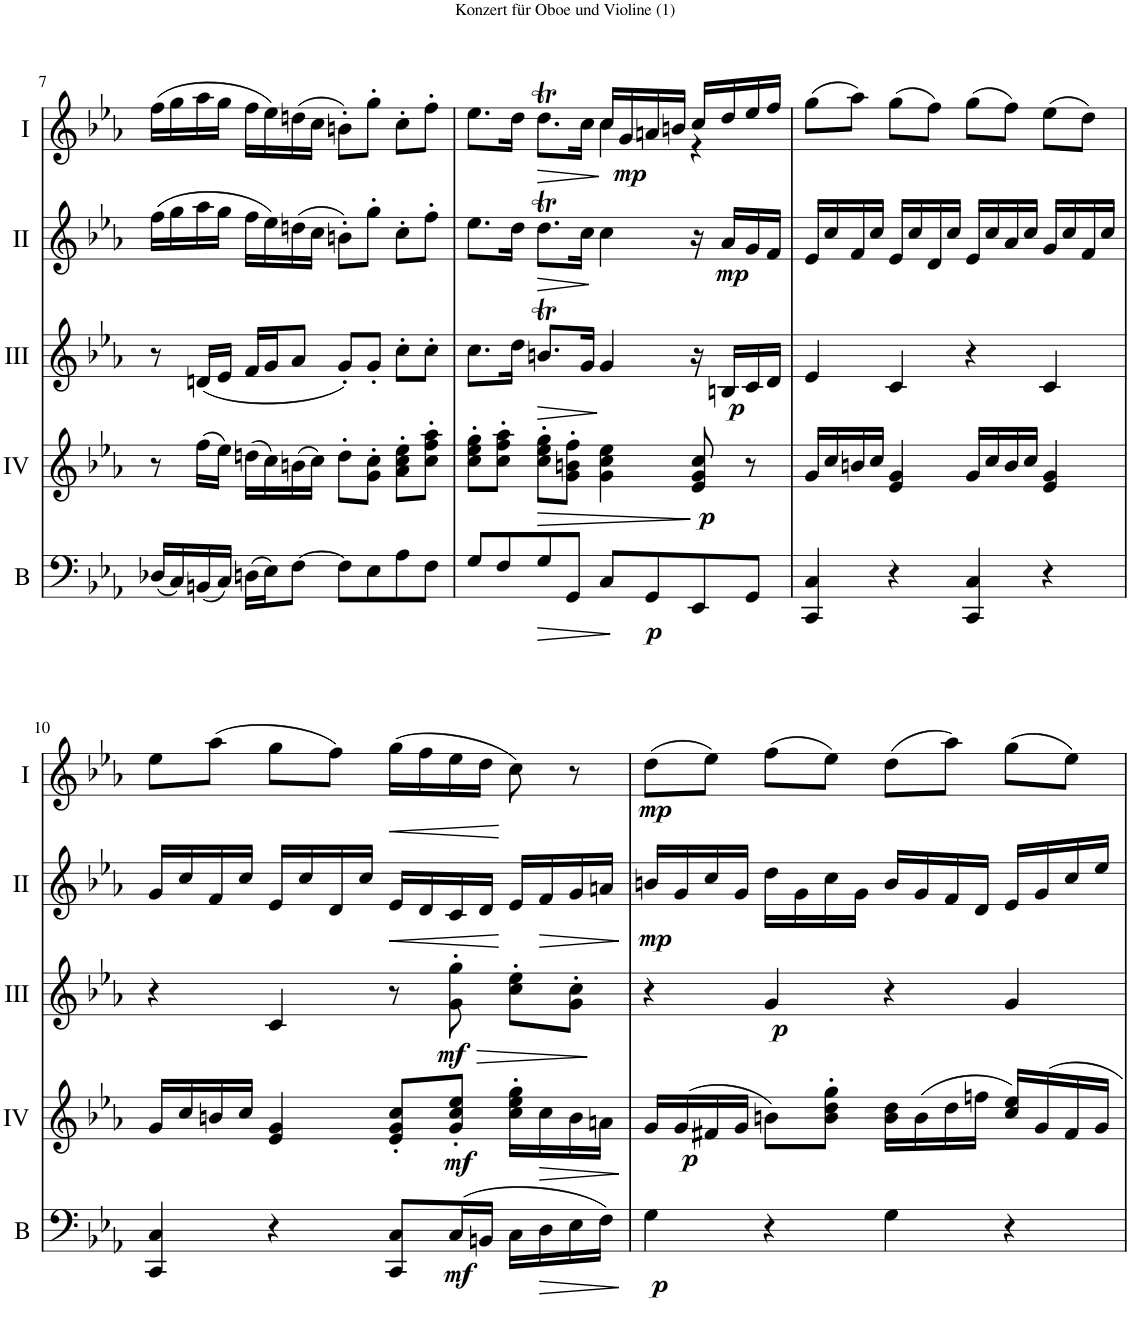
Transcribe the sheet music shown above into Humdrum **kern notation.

**kern	**dynam	**kern	**dynam	**kern	**dynam	**kern	**dynam	**kern	**dynam
*part5	*part5	*part4	*part4	*part3	*part3	*part2	*part2	*part1	*part1
*staff5	*staff5	*staff4	*staff4	*staff3	*staff3	*staff2	*staff2	*staff1	*staff1
*I"Basson	*	*I"Acc. 1	*	*I"Acc. 3	*	*I"Acc. 2	*	*I"Acc. 1	*
*I'B	*	*	*	*	*	*	*	*	*
!!LO:PB:g=z
*clefF4	*	*clefG2	*	*clefG2	*	*clefG2	*	*clefG2	*
*Trd7c12	*	*Trd7c12	*	*	*	*	*	*	*
*k[b-e-a-]	*	*k[b-e-a-]	*	*k[b-e-a-]	*	*k[b-e-a-]	*	*k[b-e-a-]	*
*M4/4	*	*M4/4	*	*M4/4	*	*M4/4	*	*M4/4	*
*met(c)	*	*met(c)	*	*met(c)	*	*met(c)	*	*met(c)	*
=7	=7	=7	=7	=7	=7	=7	=7	=7	=7
(16D-X/LL	.	8r	.	8r	.	(16ff\LL	.	(16ff\LL	.
16C/)	.	.	.	.	.	16gg\	.	16gg\	.
(16BBn/	.	(16ff\LL	.	(16dn/LL	.	16aa-\	.	16aa-\	.
16C/JJ)	.	16ee-\JJ)	.	16e-/JJ	.	16gg\JJ	.	16gg\JJ	.
(16Dn\LL	.	(16ddn\LL	.	16f/LL	.	16ff\LL	.	16ff\LL	.
16E-\J)	.	16cc\)	.	16g/J	.	16ee-\)	.	16ee-\)	.
[8F\J	.	(16bn\	.	8a-/J	.	(16ddn\	.	(16ddn\	.
.	.	16cc\JJ)	.	.	.	16cc\JJ	.	16cc\JJ	.
8F\L]	.	8dd'\L	.	8g'/L)	.	8bn'\L)	.	8bn'\L)	.
8E-\	.	8g\' 8cc\'J	.	8g'/J	.	8gg'\J	.	8gg'\J	.
8A-\	.	8a-\' 8cc\' 8ee-\'L	.	8cc'\L	.	8cc'\L	.	8cc'\L	.
8F\J	.	8cc\' 8ff\' 8aa-\'J	.	8cc'\J	.	8ff'\J	.	8ff'\J	.
=8	=8	=8	=8	=8	=8	=8	=8	=8	=8
*	*	*	*	*	*	*	*	*^	*
8G/L	.	8cc\' 8ee-\' 8gg\'L	.	8.cc\L	.	8.ee-\L	.	8.ee-\L	2ryy	.
8F/	.	8cc\' 8ff\' 8aa-\'J	.	.	.	.	.	.	.	.
.	.	.	.	16dd\Jk	.	16dd\Jk	.	16dd\Jk	.	.
!	!LO:HP:b	!	!LO:HP:b	!	!LO:HP:b	!	!LO:HP:b	!	!	!LO:HP:b
8G/	>	8cc\' 8ee-\' 8gg\'L	>	8.bnt/L	>	8.ddt\L	>	8.ddt\L	.	>
8GG/J	.	8g\' 8bn\' 8ff\'J	.	.	.	.	.	.	.	.
.	.	.	.	16g/Jk	.	16cc\Jk	.	16cc\Jk	.	.
8C/L	.	4g\ 4cc\ 4ee-\	.	4g/	.	4cc\	.	16cc/LL	4cc\	.
!	!	!	!	!	!	!	!	!	!	!LO:DY:n=1:b
.	.	.	.	.	.	.	.	16g/	.	] mp
!	!LO:DY:n=1:b	!	!	!	!	!	!	!	!	!
8GG/	] p	.	.	.	.	.	.	16an/	.	.
.	.	.	.	.	.	.	.	16bn/JJ	.	.
!	!	!	!LO:DY:n=1:b	!	!	!	!	!	!	!
8EE-/	.	8e-/ 8g/ 8cc/	] p	16r	]	16r	]	16cc/LL	4r	.
!	!	!	!	!	!LO:DY:b	!	!LO:DY:b	!	!	!
.	.	.	.	16Bn/LL	p	16a-/LL	mp	16dd/	.	.
8GG/J	.	8r	.	16c/	.	16g/	.	16ee-/	.	.
.	.	.	.	16d/JJ	.	16f/JJ	.	16ff/JJ	.	.
*	*	*	*	*	*	*	*	*v	*v	*
=9	=9	=9	=9	=9	=9	=9	=9	=9	=9
4CC/ 4C/	.	16g/LL	.	4e-/	.	16e-/LL	.	(8gg\L	.
.	.	16cc/	.	.	.	16cc/	.	.	.
.	.	16bn/	.	.	.	16f/	.	8aa-\J)	.
.	.	16cc/JJ	.	.	.	16cc/JJ	.	.	.
4r	.	4e-/ 4g/	.	4c/	.	16e-/LL	.	(8gg\L	.
.	.	.	.	.	.	16cc/	.	.	.
.	.	.	.	.	.	16d/	.	8ff\J)	.
.	.	.	.	.	.	16cc/JJ	.	.	.
4CC/ 4C/	.	16g/LL	.	4r	.	16e-/LL	.	(8gg\L	.
.	.	16cc/	.	.	.	16cc/	.	.	.
.	.	16b/	.	.	.	16a-/	.	8ff\J)	.
.	.	16cc/JJ	.	.	.	16cc/JJ	.	.	.
4r	.	4e-/ 4g/	.	4c/	.	16g/LL	.	(8ee-\L	.
.	.	.	.	.	.	16cc/	.	.	.
.	.	.	.	.	.	16f/	.	8dd\J)	.
.	.	.	.	.	.	16cc/JJ	.	.	.
!!LO:LB:g=z
=10	=10	=10	=10	=10	=10	=10	=10	=10	=10
4CC/ 4C/	.	16g/LL	.	4r	.	16g/LL	.	8ee-\L	.
.	.	16cc/	.	.	.	16cc/	.	.	.
.	.	16bn/	.	.	.	16f/	.	(8aa-\J	.
.	.	16cc/JJ	.	.	.	16cc/JJ	.	.	.
4r	.	4e-/ 4g/	.	4c/	.	16e-/LL	.	8gg\L	.
.	.	.	.	.	.	16cc/	.	.	.
.	.	.	.	.	.	16d/	.	8ff\J)	.
.	.	.	.	.	.	16cc/JJ	.	.	.
!	!	!	!	!	!	!	!LO:HP:b	!	!LO:HP:b
8CC/ 8C/L	.	8e-/' 8g/' 8cc/'L	.	8r	.	16e-/LL	<	(16gg\LL	<
.	.	.	.	.	.	16d/	.	16ff\	.
!	!LO:DY:b	!	!LO:DY:b	!	!LO:HP:b	!	!	!	!
!	!	!	!	!	!LO:DY:n=1:b	!	!	!	!
(16C/L	mf	8g/' 8cc/' 8ee-/'J	mf	8g\' 8gg\'	> mf	16c/	.	16ee-\	.
16BBn/JJ	.	.	.	.	.	16d/JJ	.	16dd\JJ	.
16C\LL	.	16cc\' 16ee-\' 16gg\'LL	.	8cc\' 8ee-\'L	.	16e-/LL	[	8cc\)	[
!	!LO:HP:b	!	!LO:HP:b	!	!	!	!LO:HP:b	!	!
16D\	>	16cc\	>	.	.	16f/	>	.	.
16E-\	.	16b\	.	8g\' 8cc\'J	.	16g/	.	8r	.
16F\JJ)	.	16an\JJ	.	.	.	16an/JJ	.	.	.
.	]	.	]	.	]	.	]	.	.
=11	=11	=11	=11	=11	=11	=11	=11	=11	=11
!	!LO:DY:b	!	!	!	!	!	!LO:DY:b	!	!LO:DY:b
4G\	p	16g/LL	.	4r	.	16bn/LL	mp	(8dd\L	mp
!	!	!	!LO:DY:b	!	!	!	!	!	!
.	.	(16g/	p	.	.	16g/	.	.	.
.	.	16f#X/	.	.	.	16cc/	.	8ee-\J)	.
.	.	16g/JJ	.	.	.	16g/JJ	.	.	.
!	!	!	!	!	!LO:DY:b	!	!	!	!
4r	.	8bn\L)	.	4g/	p	16dd\LL	.	(8ff\L	.
.	.	.	.	.	.	16g\	.	.	.
.	.	8b\' 8dd\' 8gg\'J	.	.	.	16cc\	.	8ee-\J)	.
.	.	.	.	.	.	16g\JJ	.	.	.
4G\	.	16b\ 16dd\LL	.	4r	.	16b/LL	.	(8dd\L	.
.	.	(16b\	.	.	.	16g/	.	.	.
.	.	16dd\	.	.	.	16f/	.	8aa-\J)	.
.	.	16ffn\JJ	.	.	.	16d/JJ	.	.	.
4r	.	16cc/ 16ee-/LL)	.	4g/	.	16e-/LL	.	(8gg\L	.
.	.	16g/	.	.	.	16g/	.	.	.
.	.	16f#/	.	.	.	16cc/	.	8ee-\J)	.
.	.	16g/JJ	.	.	.	16ee-/JJ	.	.	.
=	=	=	=	=	=	=	=	=	=
*-	*-	*-	*-	*-	*-	*-	*-	*-	*-
